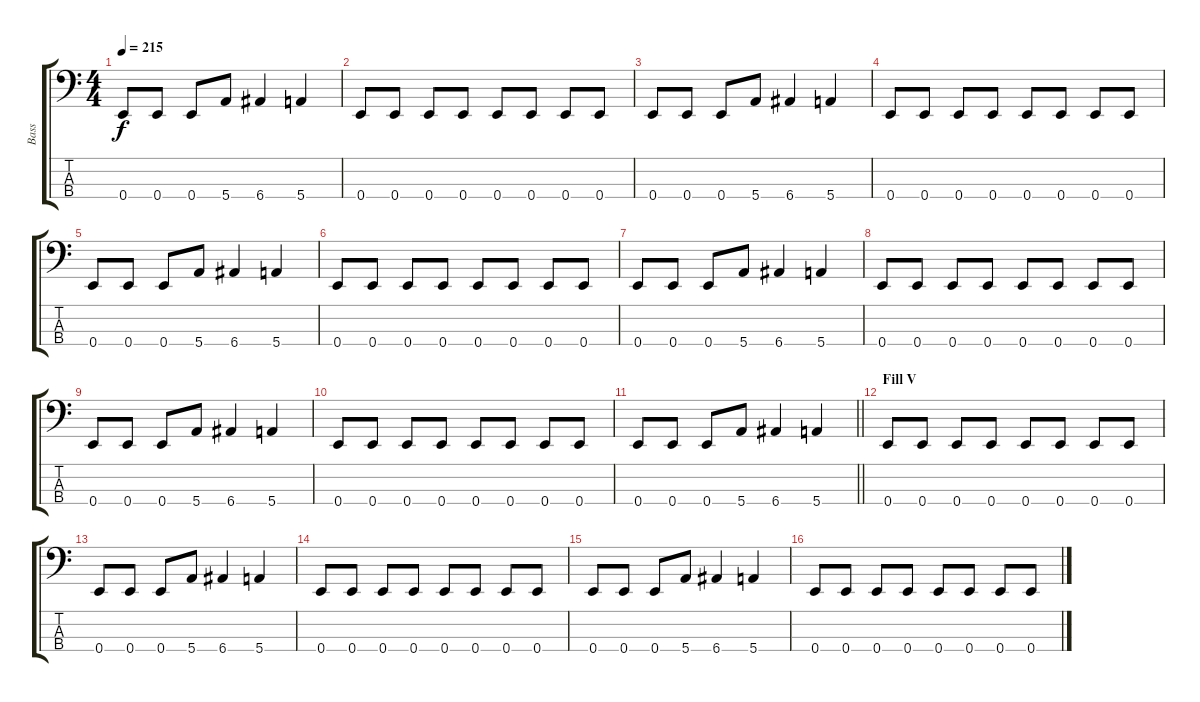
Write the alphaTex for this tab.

\track ("Bass" "Bass") {instrument electricbasspick}
\staff {score tabs}
\tuning (G2 D2 A1 E1) {hide}
\ts (4 4)
\tempo 215
\clef f4
\ks c
0.4.8{dy f} 0.4.8 0.4.8 5.4.8 6.4.4 5.4.4 |
0.4.8 0.4.8 0.4.8 0.4.8 0.4.8 0.4.8 0.4.8 0.4.8 |
0.4.8 0.4.8 0.4.8 5.4.8 6.4.4 5.4.4 |
0.4.8 0.4.8 0.4.8 0.4.8 0.4.8 0.4.8 0.4.8 0.4.8 |
0.4.8 0.4.8 0.4.8 5.4.8 6.4.4 5.4.4 |
0.4.8 0.4.8 0.4.8 0.4.8 0.4.8 0.4.8 0.4.8 0.4.8 |
0.4.8 0.4.8 0.4.8 5.4.8 6.4.4 5.4.4 |
0.4.8 0.4.8 0.4.8 0.4.8 0.4.8 0.4.8 0.4.8 0.4.8 |
0.4.8 0.4.8 0.4.8 5.4.8 6.4.4 5.4.4 |
0.4.8 0.4.8 0.4.8 0.4.8 0.4.8 0.4.8 0.4.8 0.4.8 |
\barLineRight lightlight
0.4.8 0.4.8 0.4.8 5.4.8 6.4.4 5.4.4 |
\section ("" "Fill V")
0.4.8 0.4.8 0.4.8 0.4.8 0.4.8 0.4.8 0.4.8 0.4.8 |
0.4.8 0.4.8 0.4.8 5.4.8 6.4.4 5.4.4 |
0.4.8 0.4.8 0.4.8 0.4.8 0.4.8 0.4.8 0.4.8 0.4.8 |
0.4.8 0.4.8 0.4.8 5.4.8 6.4.4 5.4.4 |
0.4.8 0.4.8 0.4.8 0.4.8 0.4.8 0.4.8 0.4.8 0.4.8
